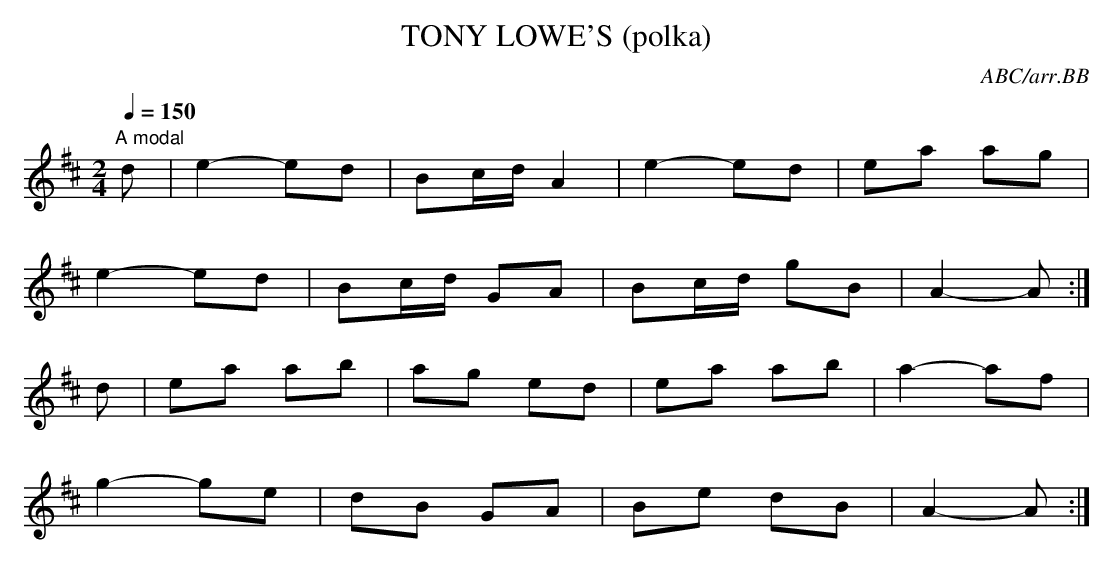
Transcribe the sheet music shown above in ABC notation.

X:1
T:TONY LOWE'S (polka)
C:ABC/arr.BB
Q:1/4=150
L:1/8
M:2/4
K:D
"A modal"
d|e2-ed|Bc/d/ A2|e2-ed|ea ag|
e2-ed|Bc/d/ GA|Bc/d/ gB|A2-A :|
d|ea ab|ag ed|ea ab|a2-af|
g2-ge|dB GA|Be dB|A2-A:|
